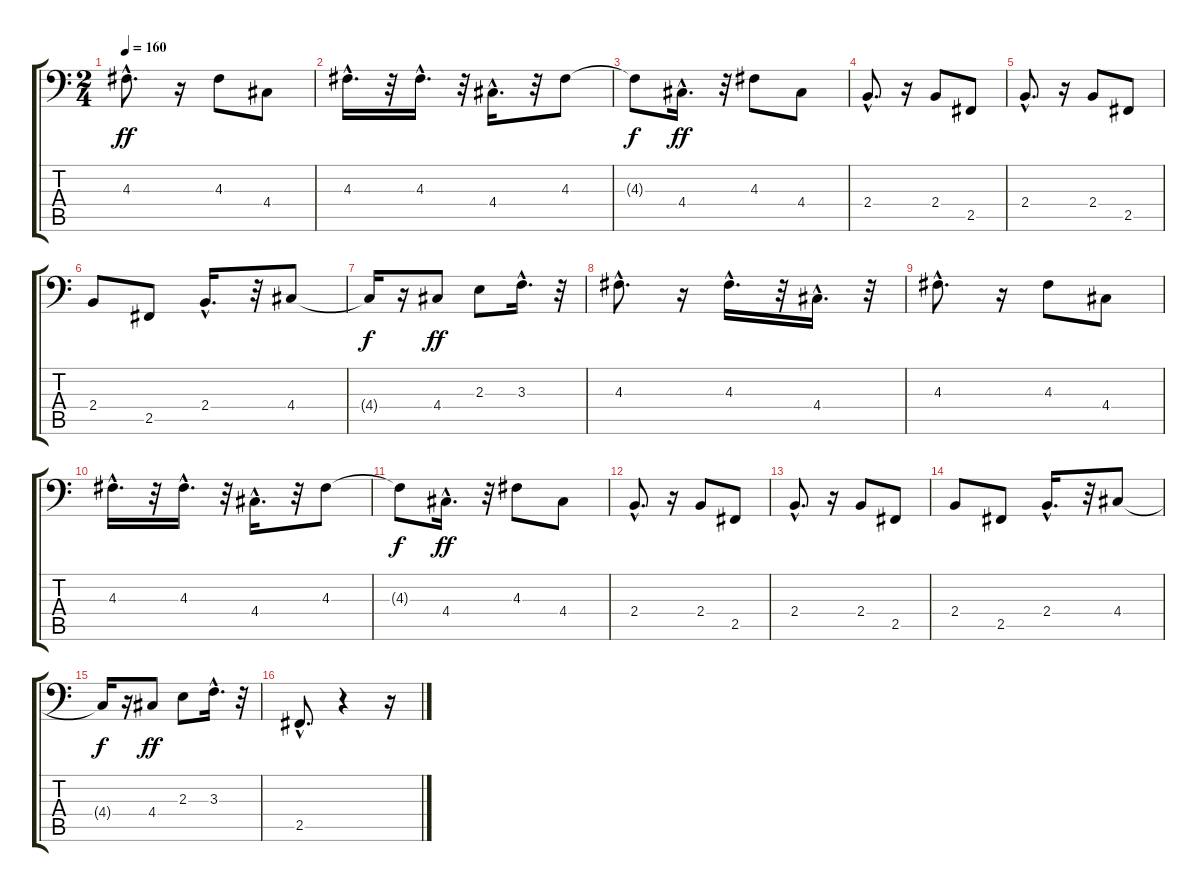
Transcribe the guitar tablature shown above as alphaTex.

\track "" {instrument electricguitarjazz}
\staff {score tabs}
\tuning (C3 G2 D2 A1 E1 B0) {hide}
\ts (2 4)
\tempo 160
\clef f4
\ks c
4.3{hac}.8{d dy ff} r.16 4.3.8 4.4.8 |
4.3{hac}.16{d} r.32 4.3{hac}.16{d} r.32 4.4{hac}.16{d} r.32 4.3.8 |
4.3{t}.8{dy f} 4.4{hac}.16{d dy ff} r.32 4.3.8 4.4.8 |
2.4{hac}.8{d} r.16 2.4.8 2.5.8 |
2.4{hac}.8{d} r.16 2.4.8 2.5.8 |
2.4.8 2.5.8 2.4{hac}.16{d} r.32 4.4.8 |
4.4{t}.16{dy f} r.16 4.4.8{dy ff} 2.3.8 3.3{hac}.16{d} r.32 |
4.3{hac}.8{d} r.16 4.3{hac}.16{d} r.32 4.4{hac}.16{d} r.32 |
4.3{hac}.8{d} r.16 4.3.8 4.4.8 |
4.3{hac}.16{d} r.32 4.3{hac}.16{d} r.32 4.4{hac}.16{d} r.32 4.3.8 |
4.3{t}.8{dy f} 4.4{hac}.16{d dy ff} r.32 4.3.8 4.4.8 |
2.4{hac}.8{d} r.16 2.4.8 2.5.8 |
2.4{hac}.8{d} r.16 2.4.8 2.5.8 |
2.4.8 2.5.8 2.4{hac}.16{d} r.32 4.4.8 |
4.4{t}.16{dy f} r.16 4.4.8{dy ff} 2.3.8 3.3{hac}.16{d} r.32 |
2.5{hac}.8{d} r.4 r.16
